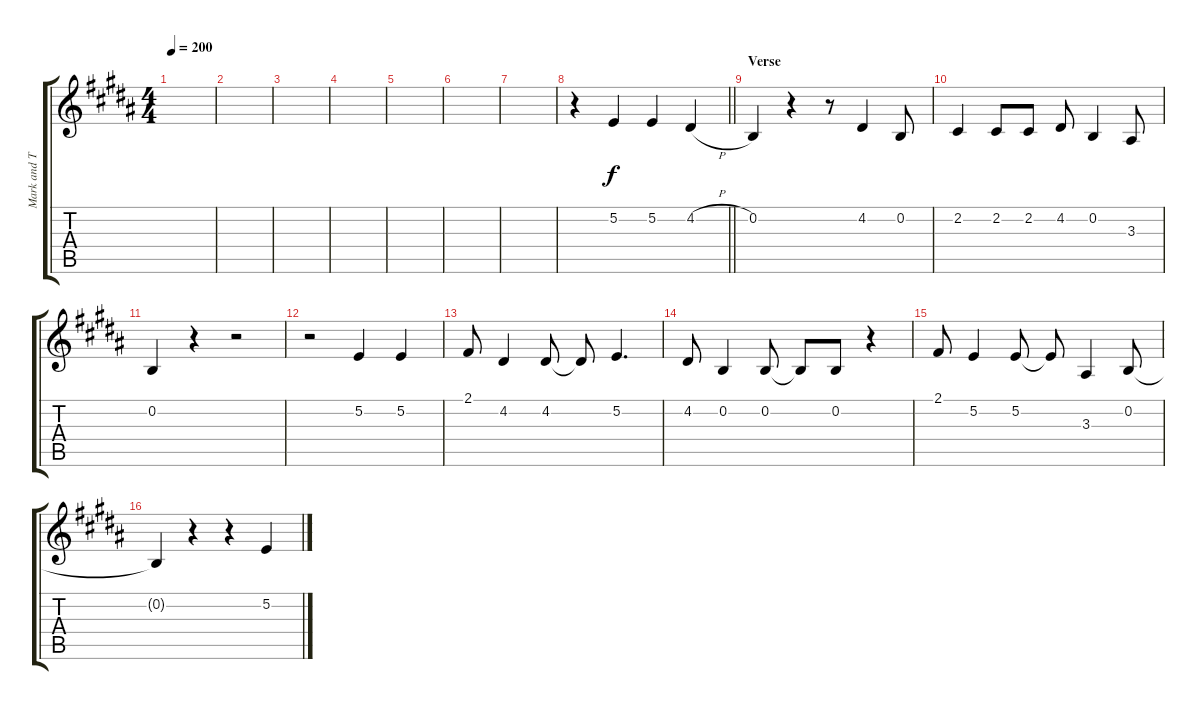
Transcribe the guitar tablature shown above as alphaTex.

\track ("Mark and Tom (Vocal)" "Mark and T") {instrument oboe}
\staff {score tabs}
\tuning (E4 B3 G3 D3 A2 E2) {hide}
\ts (4 4)
\tempo 200
\clef g2
\ks b
|
|
|
|
|
|
|
\barLineRight lightlight
r.4 5.2.4 5.2.4 4.2{h}.4 |
\section ("" "Verse")
0.2.4 r.4 r.8 4.2.4 0.2.8 |
2.2.4 2.2.8 2.2.8 4.2.8 0.2.4 3.3.8 |
0.2.4 r.4 r.2 |
r.2 5.2.4 5.2.4 |
2.1.8 4.2.4 4.2.8 4.2{t}.8 5.2.4{d} |
4.2.8 0.2.4 0.2.8 0.2{t}.8 0.2.8 r.4 |
2.1.8 5.2.4 5.2.8 5.2{t}.8 3.3.4 0.2.8 |
0.2{t}.4 r.4 r.4 5.2.4
